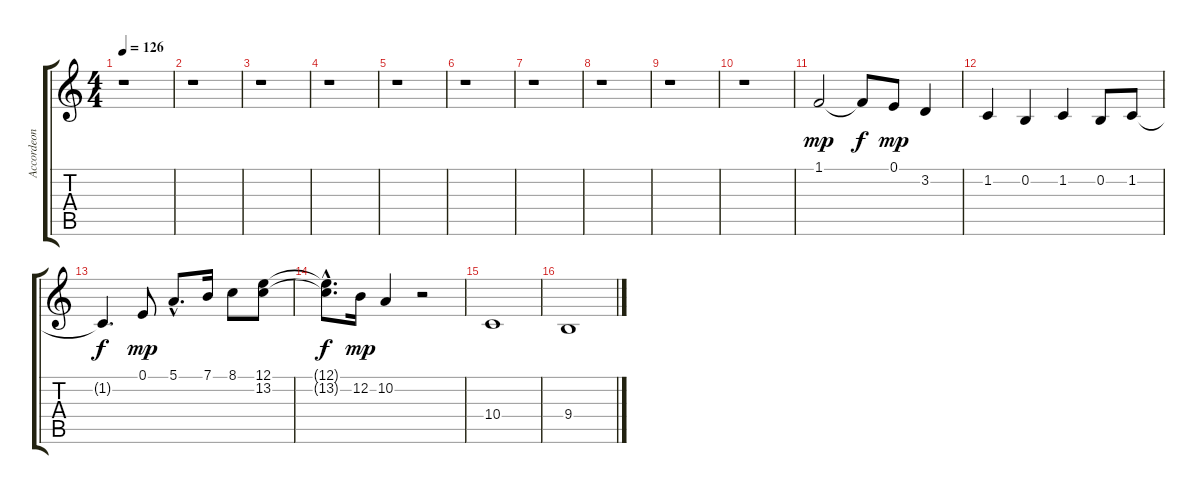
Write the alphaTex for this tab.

\track ("Accordeon" "Accordeon") {instrument tangoaccordion}
\staff {score tabs}
\tuning (E4 B3 G3 D3 A2 E2) {hide}
\ts (4 4)
\tempo 126
\clef g2
\ks c
r.1{dy mp} |
r.1 |
r.1 |
r.1 |
r.1 |
r.1 |
r.1 |
r.1 |
r.1 |
r.1 |
1.1.2 1.1{t}.8{dy f} 0.1.8{dy mp} 3.2.4 |
1.2.4 0.2.4 1.2.4 0.2.8 1.2.8 |
1.2{t}.4{d dy f} 0.1.8{dy mp} 5.1{hac}.8{d} 7.1.16 8.1.8 (12.1 13.2).8 |
(12.1{t} 13.2{hac t}).8{d dy f} 12.2.16{dy mp} 10.2.4 r.2 |
10.4.1 |
9.4.1
